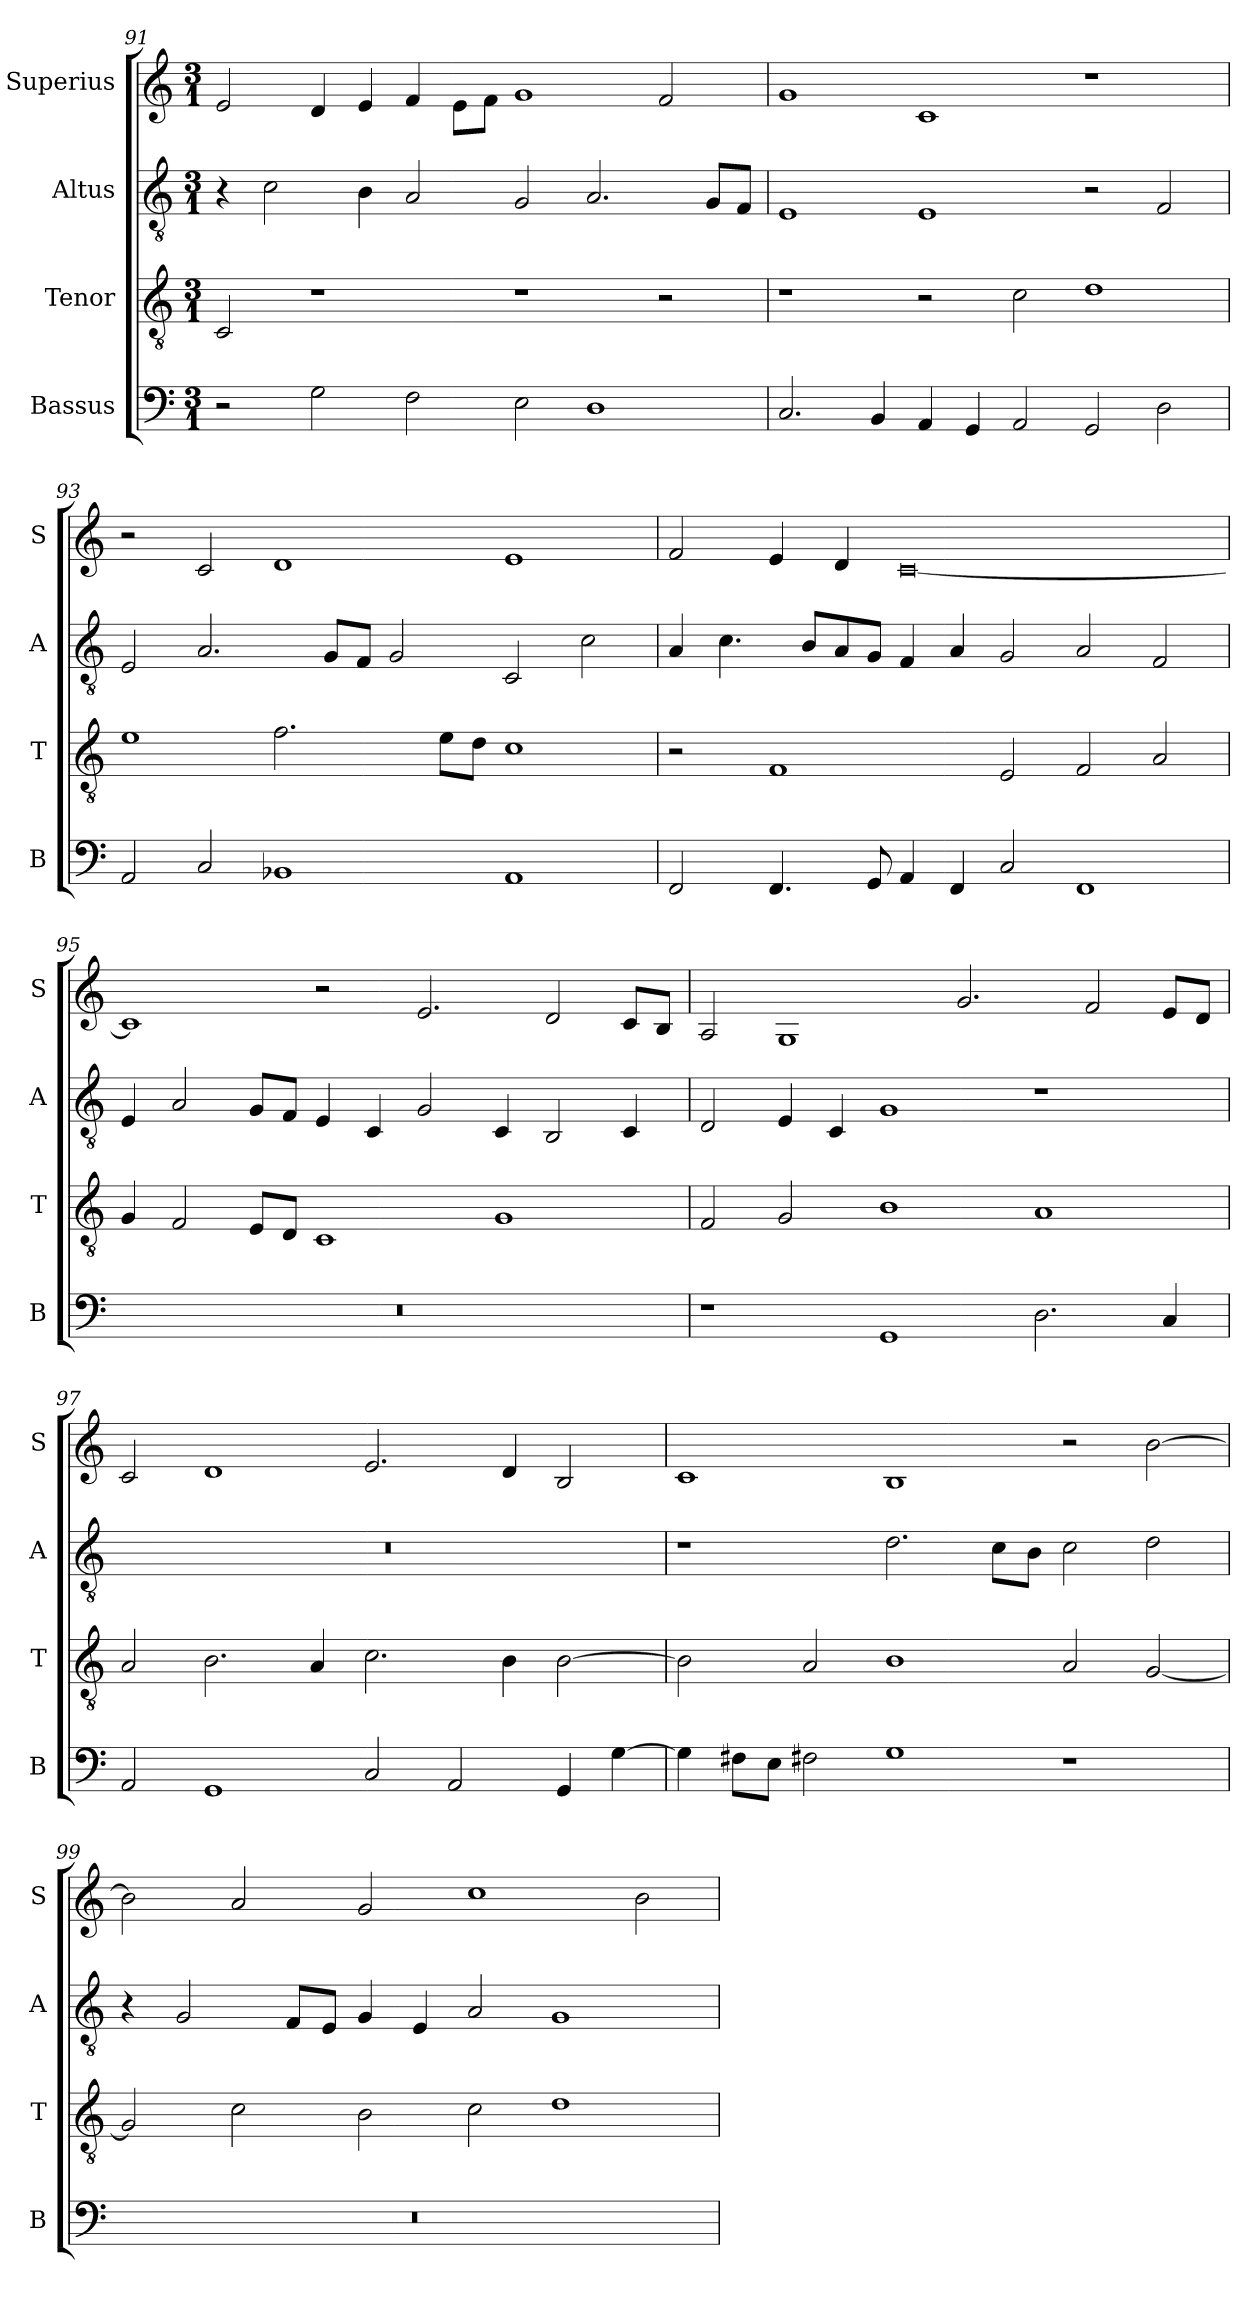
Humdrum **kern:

**kern	**kern	**kern	**kern
*part4	*part3	*part2	*part1
*staff4	*staff3	*staff2	*staff1
*I"Bassus	*I"Tenor	*I"Altus	*I"Superius
*I'B	*I'T	*I'A	*I'S
*clefF4	*clefGv2	*clefGv2	*clefG2
*k[]	*k[]	*k[]	*k[]
*M3/1	*M3/1	*M3/1	*M3/1
=91	=91	=91	=91
2r	2C/	4r	2e/
.	.	2c\	.
2G\	1r	.	4d/
.	.	4B\	4e/
2F\	.	2A/	4f/
.	.	.	8e\L
.	.	.	8f\J
2E\	1r	2G/	1g/
1D\	.	2.A/	.
.	2r	.	2f/
.	.	8G/L	.
.	.	8F/J	.
=92	=92	=92	=92
2.C/	1r	1E/	1g/
4BB/	.	.	.
4AA/	2r	1E/	1c/
4GG/	.	.	.
2AA/	2c\	.	.
2GG/	1d\	2r	1r
2D\	.	2F/	.
=93	=93	=93	=93
2AA/	1e\	2E/	2r
2C/	.	2.A/	2c/
1BB-X/	2.f\	.	1d/
.	.	8G/L	.
.	.	8F/J	.
.	.	2G/	.
.	8e\L	.	.
.	8d\J	.	.
1AA/	1c\	2C/	1e/
.	.	2c\	.
=94	=94	=94	=94
2FF/	2r	4A/	2f/
.	.	4.c\	.
4.FF/	1F/	.	4e/
.	.	8B/L	.
.	.	8A/	4d/
8GG/	.	8G/J	.
4AA/	.	4F/	[0c/
4FF/	.	4A/	.
2C/	2E/	2G/	.
1FF/	2F/	2A/	.
.	2A/	2F/	.
=95	=95	=95	=95
0.r	4G/	4E/	1c/]
.	2F/	2A/	.
.	8E/L	8G/L	.
.	8D/J	8F/J	.
.	1C/	4E/	2r
.	.	4C/	.
.	.	2G/	2.e/
.	1G/	4C/	.
.	.	2BB/	2d/
.	.	4C/	8c/L
.	.	.	8B/J
=96	=96	=96	=96
1r	2F/	2D/	2A/
.	2G/	4E/	1G/
.	.	4C/	.
1GG/	1B\	1G/	.
.	.	.	2.g/
2.D\	1A/	1r	.
.	.	.	2f/
4C/	.	.	8e/L
.	.	.	8d/J
=97	=97	=97	=97
2AA/	2A/	0.r	2c/
1GG/	2.B\	.	1d/
.	4A/	.	.
2C/	2.c\	.	2.e/
2AA/	.	.	.
.	4B\	.	4d/
4GG/	[2B\	.	2B/
[4G\	.	.	.
=98	=98	=98	=98
4G\]	2B\]	1r	1c/
8F#X\L	.	.	.
8E\J	.	.	.
2F#X\	2A/	.	.
1G\	1B\	2.d\	1B/
.	.	8c\L	.
.	.	8B\J	.
1r	2A/	2c\	2r
.	[2G/	2d\	[2b\
=99	=99	=99	=99
0.r	2G/]	4r	2b\]
.	.	2G/	.
.	2c\	.	2a/
.	.	8F/L	.
.	.	8E/J	.
.	2B\	4G/	2g/
.	.	4E/	.
.	2c\	2A/	1cc\
.	1d\	1G/	.
.	.	.	2b\
=	=	=	=
*-	*-	*-	*-
